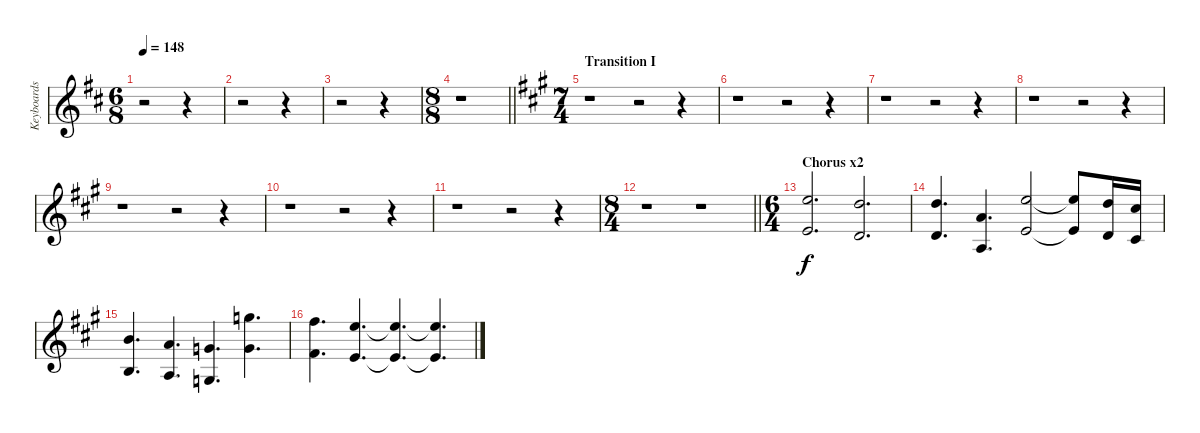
\track ("Keyboards 2 [Strings]" "Keyboards ") {instrument stringensemble1}
\staff {score}
\tuning (D4 A3 F3 C3 G2 D2) {hide}
\ts (6 8)
\tempo 148
\clef g2
\ks d
r.2{dy f} r.4 |
r.2 r.4 |
r.2 r.4 |
\ts (8 8)
\barLineRight lightlight
r.1 |
\ts (7 4)
\section ("" "Transition I")
\ks a
r.1 r.2 r.4 |
r.1 r.2 r.4 |
r.1 r.2 r.4 |
r.1 r.2 r.4 |
r.1 r.2 r.4 |
r.1 r.2 r.4 |
r.1 r.2 r.4 |
\ts (8 4)
\barLineRight lightlight
r.1 r.1 |
\ts (6 4)
\section ("" "Chorus x2")
(19.2 16.4).2{d volume 16} (17.2 14.4).2{d} |
(17.2 14.4).4{d} (16.3 14.5).4{d} (19.2 16.4).2 (19.2{t} 16.4{t}).8 (17.2 14.4).16 (16.2 13.4).16 |
(14.2 11.4).4{d} (12.2 9.4).4{d} (10.2 7.4).4{d} (17.1 14.3).4{d} |
(16.1 13.3).4{d} (14.1 11.3).4{d} (14.1{t} 11.3{t}).4{d} (14.1{t} 11.3{t}).4{d}
